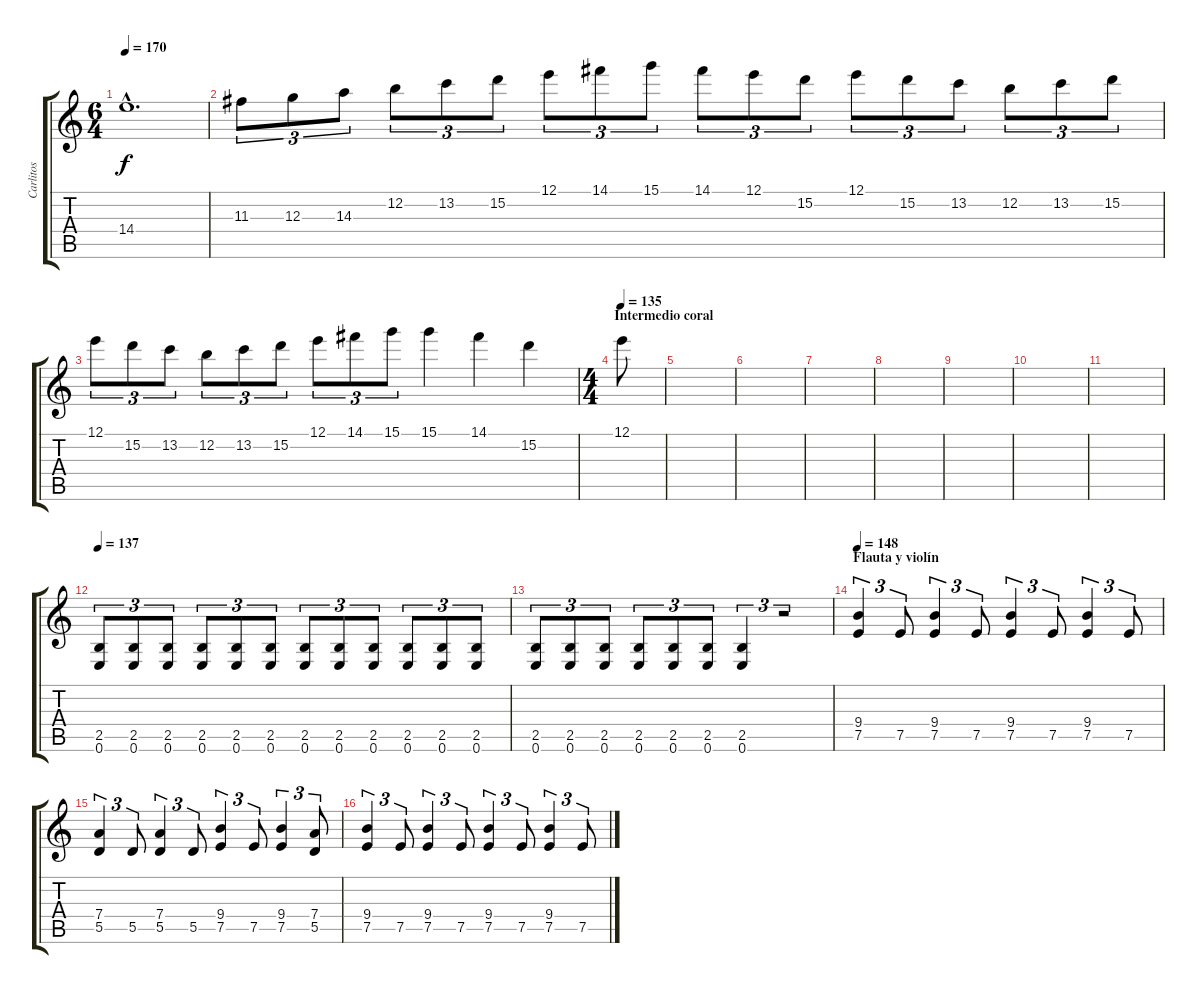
\track ("Carlitos" "Carlitos") {instrument distortionguitar}
\staff {score tabs}
\tuning (E4 B3 G3 D3 A2 E2) {hide}
\ts (6 4)
\tempo 170
\clef g2
\ks c
14.4{hac}.1{d dy f} |
11.3.8{tu (3 2)} 12.3.8{tu (3 2)} 14.3.8{tu (3 2)} 12.2.8{tu (3 2)} 13.2.8{tu (3 2)} 15.2.8{tu (3 2)} 12.1.8{tu (3 2)} 14.1.8{tu (3 2)} 15.1.8{tu (3 2)} 14.1.8{tu (3 2)} 12.1.8{tu (3 2)} 15.2.8{tu (3 2)} 12.1.8{tu (3 2)} 15.2.8{tu (3 2)} 13.2.8{tu (3 2)} 12.2.8{tu (3 2)} 13.2.8{tu (3 2)} 15.2.8{tu (3 2)} |
12.1.8{tu (3 2)} 15.2.8{tu (3 2)} 13.2.8{tu (3 2)} 12.2.8{tu (3 2)} 13.2.8{tu (3 2)} 15.2.8{tu (3 2)} 12.1.8{tu (3 2)} 14.1.8{tu (3 2)} 15.1.8{tu (3 2)} 15.1.4 14.1.4 15.2.4 |
\ts (4 4)
\section ("" "Intermedio coral")
\tempo 135
12.1.8 |
|
|
|
|
|
|
|
\tempo 137
(2.5 0.6).8{tu (3 2) volume 8} (2.5 0.6).8{tu (3 2)} (2.5 0.6).8{tu (3 2)} (2.5 0.6).8{tu (3 2)} (2.5 0.6).8{tu (3 2)} (2.5 0.6).8{tu (3 2)} (2.5 0.6).8{tu (3 2)} (2.5 0.6).8{tu (3 2)} (2.5 0.6).8{tu (3 2)} (2.5 0.6).8{tu (3 2)} (2.5 0.6).8{tu (3 2)} (2.5 0.6).8{tu (3 2)} |
(2.5 0.6).8{tu (3 2)} (2.5 0.6).8{tu (3 2)} (2.5 0.6).8{tu (3 2)} (2.5 0.6).8{tu (3 2)} (2.5 0.6).8{tu (3 2)} (2.5 0.6).8{tu (3 2)} (2.5 0.6).4{tu (3 2)} r.2{tu (3 2)} |
\section ("" "Flauta y violín ")
\tempo 148
(9.4 7.5).4{tu (3 2) volume 13} 7.5.8{tu (3 2)} (9.4 7.5).4{tu (3 2)} 7.5.8{tu (3 2)} (9.4 7.5).4{tu (3 2)} 7.5.8{tu (3 2)} (9.4 7.5).4{tu (3 2)} 7.5.8{tu (3 2)} |
(7.4 5.5).4{tu (3 2)} 5.5.8{tu (3 2)} (7.4 5.5).4{tu (3 2)} 5.5.8{tu (3 2)} (9.4 7.5).4{tu (3 2)} 7.5.8{tu (3 2)} (9.4 7.5).4{tu (3 2)} (7.4 5.5).8{tu (3 2)} |
(9.4 7.5).4{tu (3 2)} 7.5.8{tu (3 2)} (9.4 7.5).4{tu (3 2)} 7.5.8{tu (3 2)} (9.4 7.5).4{tu (3 2)} 7.5.8{tu (3 2)} (9.4 7.5).4{tu (3 2)} 7.5.8{tu (3 2)}
